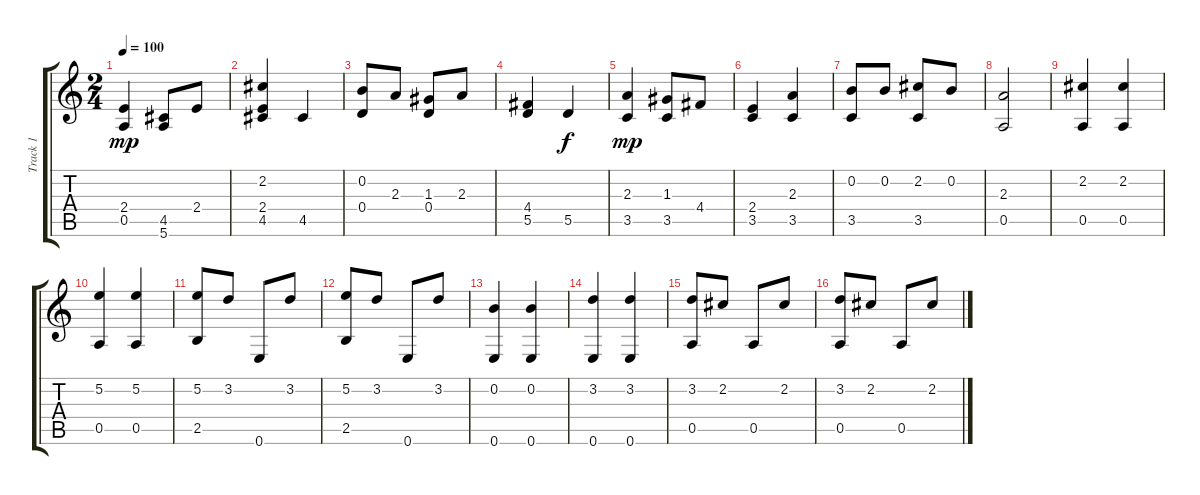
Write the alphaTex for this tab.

\track ("Track 1" "Track 1") {instrument acousticguitarsteel}
\staff {score tabs}
\tuning (E4 B3 G3 D3 A2 E2) {hide}
\ts (2 4)
\tempo 100
\clef g2
\ks c
(2.4 0.5).4{dy mp} (4.5 5.6).8 2.4.8 |
(2.2 2.4 4.5).4 4.5.4 |
(0.2 0.4).8 2.3.8 (1.3 0.4).8 2.3.8 |
(4.4 5.5).4 5.5.4{dy f} |
(2.3 3.5).4{dy mp} (1.3 3.5).8 4.4.8 |
(2.4 3.5).4 (2.3 3.5).4 |
(0.2 3.5).8 0.2.8 (2.2 3.5).8 0.2.8 |
(2.3 0.5).2 |
(2.2 0.5).4 (2.2 0.5).4 |
(5.2 0.5).4 (5.2 0.5).4 |
(5.2 2.5).8 3.2.8 0.6.8 3.2.8 |
(5.2 2.5).8 3.2.8 0.6.8 3.2.8 |
(0.2 0.6).4 (0.2 0.6).4 |
(3.2 0.6).4 (3.2 0.6).4 |
(3.2 0.5).8 2.2.8 0.5.8 2.2.8 |
(3.2 0.5).8 2.2.8 0.5.8 2.2.8
